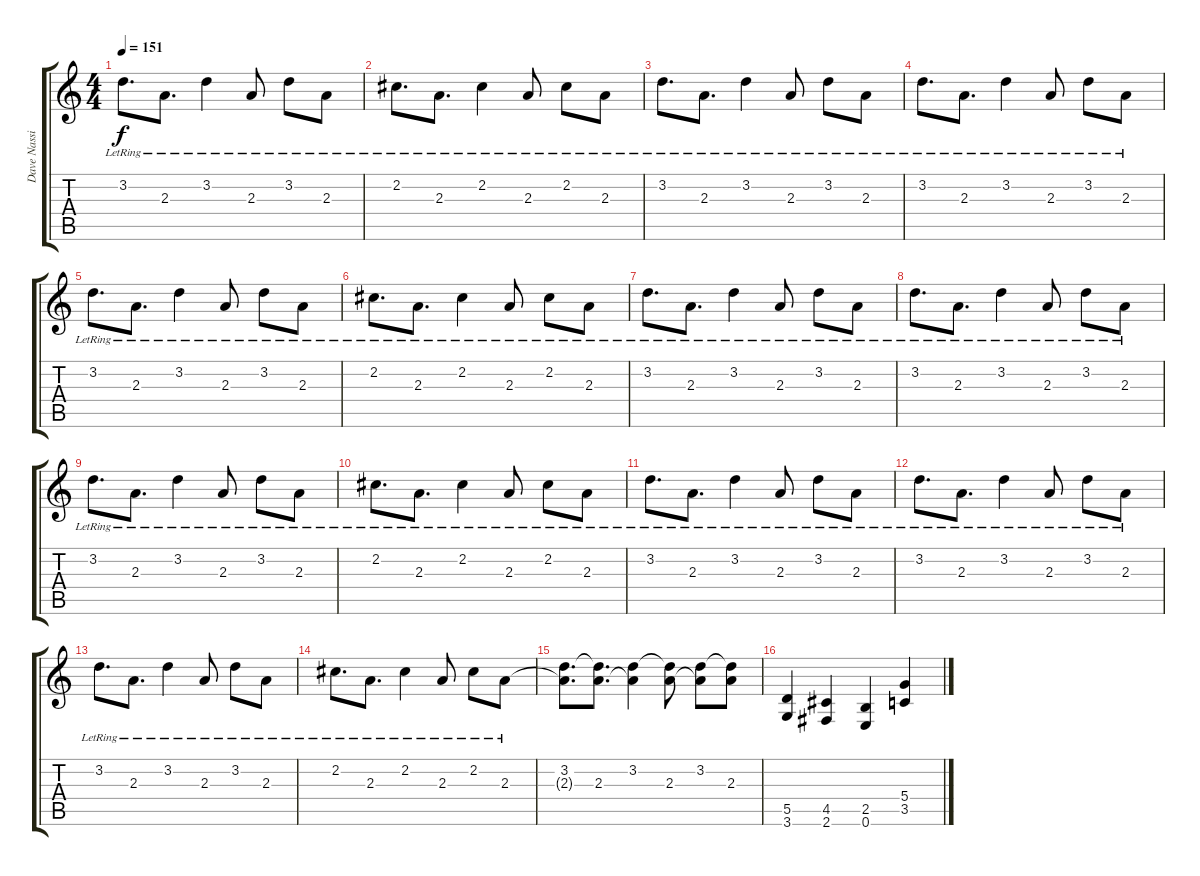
\track ("Dave Nassie" "Dave Nassi") {instrument distortionguitar}
\staff {score tabs}
\tuning (E4 B3 G3 D3 A2 E2) {hide}
\ts (4 4)
\section ("" "")
\tempo 151
\clef g2
\ks c
3.2{lr}.8{d dy f volume 10} 2.3{lr}.8{d} 3.2{lr}.4 2.3{lr}.8 3.2{lr}.8 2.3{lr}.8 |
2.2{lr}.8{d} 2.3{lr}.8{d} 2.2{lr}.4 2.3{lr}.8 2.2{lr}.8 2.3{lr}.8 |
3.2{lr}.8{d} 2.3{lr}.8{d} 3.2{lr}.4 2.3{lr}.8 3.2{lr}.8 2.3{lr}.8 |
3.2{lr}.8{d} 2.3{lr}.8{d} 3.2{lr}.4 2.3{lr}.8 3.2{lr}.8 2.3{lr}.8 |
3.2{lr}.8{d} 2.3{lr}.8{d} 3.2{lr}.4 2.3{lr}.8 3.2{lr}.8 2.3{lr}.8 |
2.2{lr}.8{d} 2.3{lr}.8{d} 2.2{lr}.4 2.3{lr}.8 2.2{lr}.8 2.3{lr}.8 |
3.2{lr}.8{d} 2.3{lr}.8{d} 3.2{lr}.4 2.3{lr}.8 3.2{lr}.8 2.3{lr}.8 |
3.2{lr}.8{d} 2.3{lr}.8{d} 3.2{lr}.4 2.3{lr}.8 3.2{lr}.8 2.3{lr}.8 |
3.2{lr}.8{d} 2.3{lr}.8{d} 3.2{lr}.4 2.3{lr}.8 3.2{lr}.8 2.3{lr}.8 |
2.2{lr}.8{d} 2.3{lr}.8{d} 2.2{lr}.4 2.3{lr}.8 2.2{lr}.8 2.3{lr}.8 |
3.2{lr}.8{d} 2.3{lr}.8{d} 3.2{lr}.4 2.3{lr}.8 3.2{lr}.8 2.3{lr}.8 |
3.2{lr}.8{d} 2.3{lr}.8{d} 3.2{lr}.4 2.3{lr}.8 3.2{lr}.8 2.3{lr}.8 |
3.2{lr}.8{d} 2.3{lr}.8{d} 3.2{lr}.4 2.3{lr}.8 3.2{lr}.8 2.3{lr}.8 |
2.2{lr}.8{d} 2.3{lr}.8{d} 2.2{lr}.4 2.3{lr}.8 2.2{lr}.8 2.3{lr}.8 |
(3.2 2.3{t}).8{d} (3.2{t} 2.3).8{d} (3.2 2.3{t}).4 (3.2{t} 2.3).8 (3.2 2.3{t}).8 (3.2{t} 2.3).8 |
(5.5 3.6).4{volume 11} (4.5 2.6).4 (2.5 0.6).4 (5.4 3.5).4
